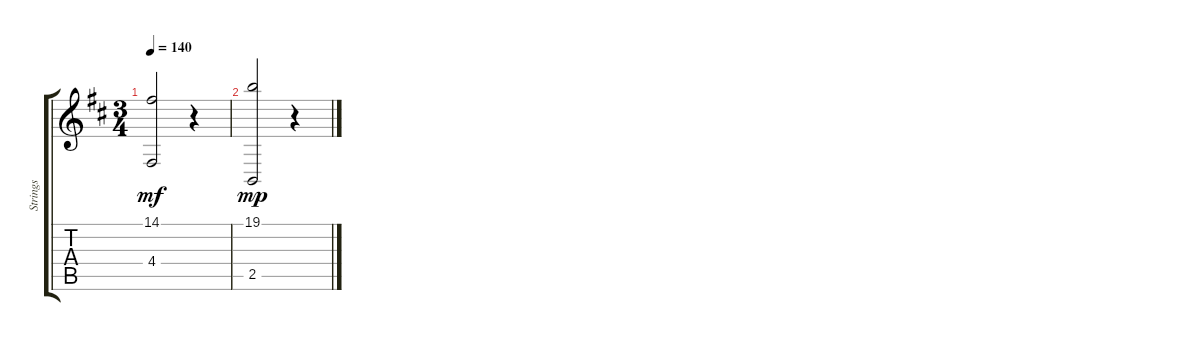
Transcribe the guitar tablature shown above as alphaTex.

\track ("Strings" "Strings") {instrument tremolostrings}
\staff {score tabs}
\tuning (E4 B3 G3 D3 A2 E2) {hide}
\ts (3 4)
\tempo 140
\clef g2
\ks bminor
(14.1 4.4).2{dy mf} r.4 |
(19.1 2.5).2{dy mp} r.4
